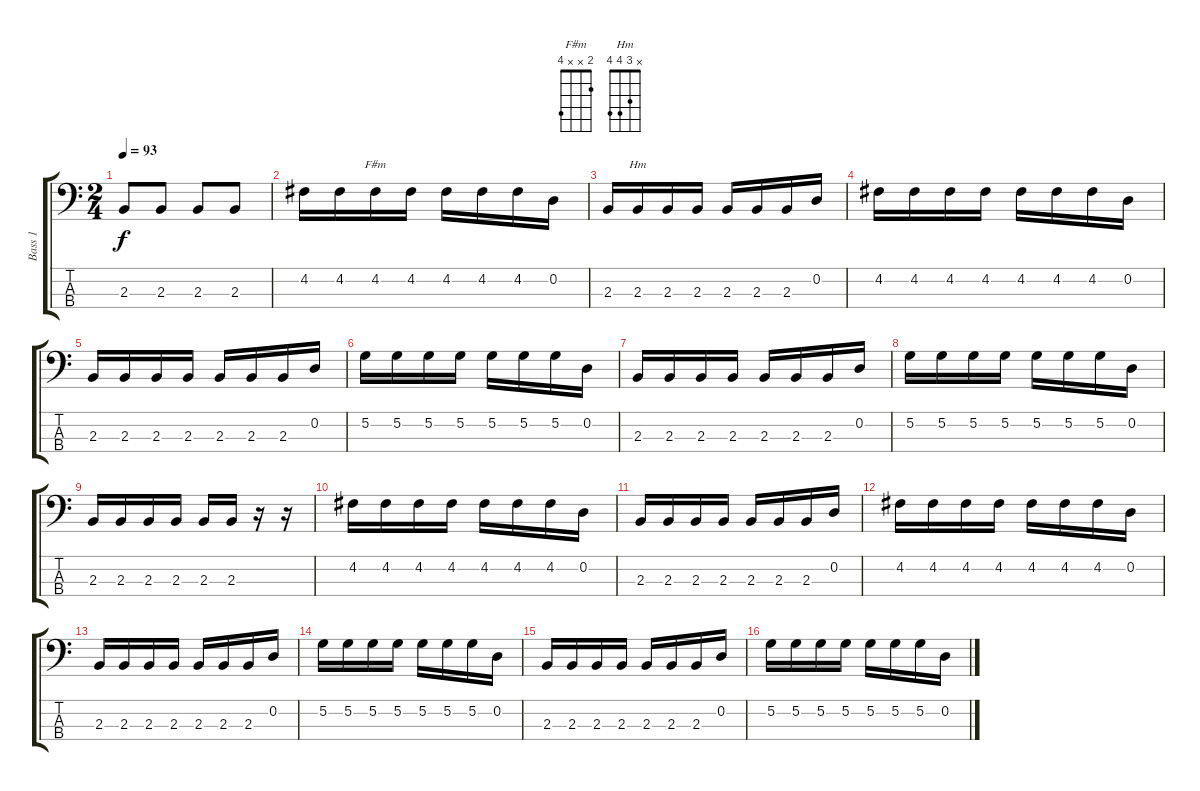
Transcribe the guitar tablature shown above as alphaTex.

\track ("Bass 1" "Bass 1") {instrument fretlessbass}
\staff {score tabs}
\tuning (G2 D2 A1 E1) {hide}
\chord ("F#m" 2 x x 4)
\chord ("Hm" x 3 4 4)
\ts (2 4)
\tempo 93
\clef f4
\ks c
2.3.8{dy f} 2.3.8 2.3.8 2.3.8 |
4.2.16 4.2.16 4.2.16{ch "F#m"} 4.2.16 4.2.16 4.2.16 4.2.16 0.2.16 |
2.3.16 2.3.16{ch "Hm"} 2.3.16 2.3.16 2.3.16 2.3.16 2.3.16 0.2.16 |
4.2.16 4.2.16 4.2.16 4.2.16 4.2.16 4.2.16 4.2.16 0.2.16 |
2.3.16 2.3.16 2.3.16 2.3.16 2.3.16 2.3.16 2.3.16 0.2.16 |
5.2.16 5.2.16 5.2.16 5.2.16 5.2.16 5.2.16 5.2.16 0.2.16 |
2.3.16 2.3.16 2.3.16 2.3.16 2.3.16 2.3.16 2.3.16 0.2.16 |
5.2.16 5.2.16 5.2.16 5.2.16 5.2.16 5.2.16 5.2.16 0.2.16 |
2.3.16 2.3.16 2.3.16 2.3.16 2.3.16 2.3.16 r.16 r.16 |
4.2.16 4.2.16 4.2.16 4.2.16 4.2.16 4.2.16 4.2.16 0.2.16 |
2.3.16 2.3.16 2.3.16 2.3.16 2.3.16 2.3.16 2.3.16 0.2.16 |
4.2.16 4.2.16 4.2.16 4.2.16 4.2.16 4.2.16 4.2.16 0.2.16 |
2.3.16 2.3.16 2.3.16 2.3.16 2.3.16 2.3.16 2.3.16 0.2.16 |
5.2.16 5.2.16 5.2.16 5.2.16 5.2.16 5.2.16 5.2.16 0.2.16 |
2.3.16 2.3.16 2.3.16 2.3.16 2.3.16 2.3.16 2.3.16 0.2.16 |
5.2.16 5.2.16 5.2.16 5.2.16 5.2.16 5.2.16 5.2.16 0.2.16
